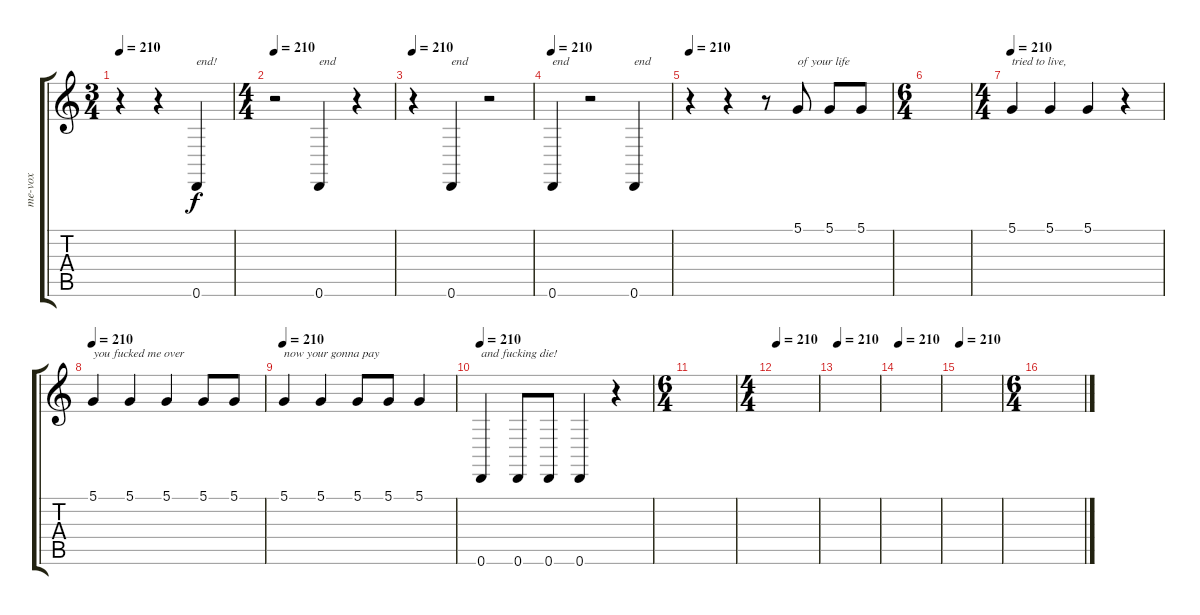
\track ("me-vox" "me-vox") {instrument gunshot}
\staff {score tabs}
\tuning (D4 A3 F3 C3 G2 D2) {hide}
\ts (3 4)
\tempo 210
\clef g2
\ks c
r.4{dy f} r.4 0.6.4{txt "end!" volume 11} |
\ts (4 4)
\tempo 210
r.2 0.6.4{txt "end"} r.4 |
\tempo 210
r.4 0.6.4{txt "end"} r.2 |
\tempo 210
0.6.4{txt "end"} r.2 0.6.4{txt "end"} |
\tempo 210
r.4 r.4 r.8 5.1.8{txt "of your life" volume 16} 5.1.8 5.1.8 |
\ts (6 4)
|
\ts (4 4)
\tempo 210
5.1.4{txt "tried to live," volume 16} 5.1.4 5.1.4 r.4 |
\tempo 210
5.1.4{txt "you fucked me over"} 5.1.4 5.1.4 5.1.8 5.1.8 |
\tempo 210
5.1.4{txt "now your gonna pay"} 5.1.4 5.1.8 5.1.8 5.1.4 |
\tempo 210
0.6.4{txt "and fucking die!"} 0.6.8 0.6.8 0.6.4 r.4 |
\ts (6 4)
|
\ts (4 4)
\tempo 210
|
\tempo 210
|
\tempo 210
|
\tempo 210
|
\ts (6 4)
